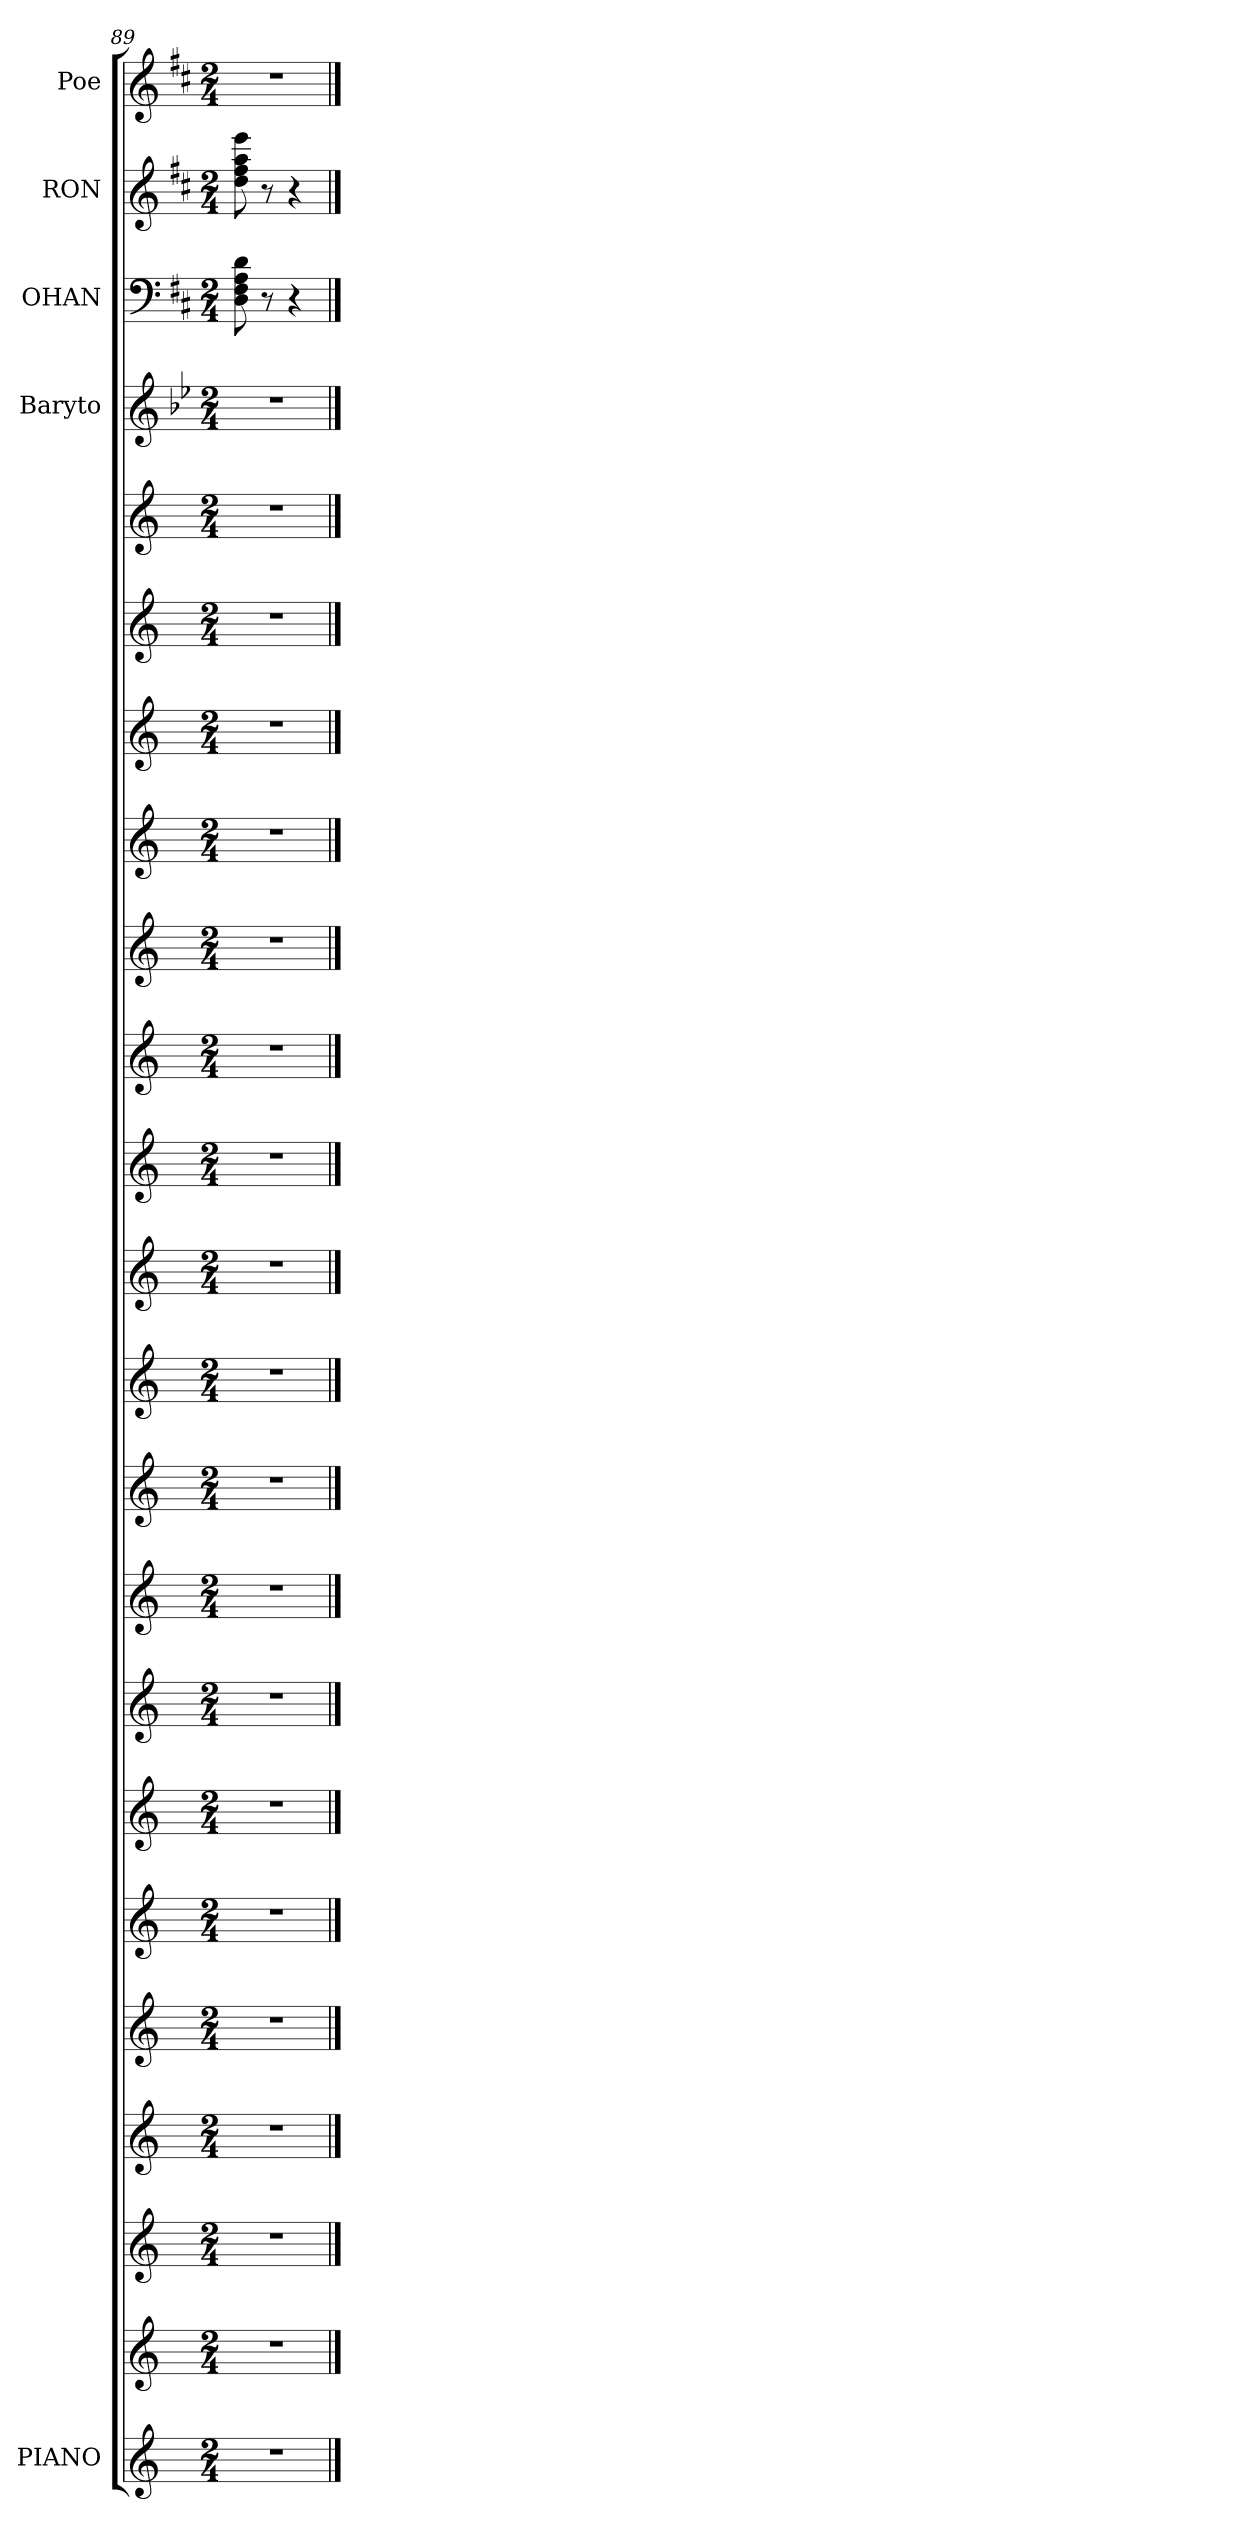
**kern	**kern	**kern	**kern	**kern	**kern	**kern	**kern	**kern	**kern	**kern	**kern	**kern	**kern	**kern	**kern	**kern	**kern	**kern	**kern	**kern	**kern	**kern
*part23	*part22	*part21	*part20	*part19	*part18	*part17	*part16	*part15	*part14	*part13	*part12	*part11	*part10	*part9	*part8	*part7	*part6	*part5	*part4	*part3	*part2	*part1
*staff23	*staff22	*staff21	*staff20	*staff19	*staff18	*staff17	*staff16	*staff15	*staff14	*staff13	*staff12	*staff11	*staff10	*staff9	*staff8	*staff7	*staff6	*staff5	*staff4	*staff3	*staff2	*staff1
*I"PIANO	*	*	*	*	*	*	*	*	*	*	*	*	*	*	*	*	*	*	*I"Baryto	*I"OHAN	*I"RON	*I"Poe
*I'Pno	*	*	*	*	*	*	*	*	*	*	*	*	*	*	*	*	*	*	*I'Bar.	*I'OHA.	*I'RON	*I'Poe
*clefG2	*clefG2	*clefG2	*clefG2	*clefG2	*clefG2	*clefG2	*clefG2	*clefG2	*clefG2	*clefG2	*clefG2	*clefG2	*clefG2	*clefG2	*clefG2	*clefG2	*clefG2	*clefG2	*clefG2	*clefF4	*clefG2	*clefG2
*	*	*	*	*	*	*	*	*	*	*	*	*	*	*	*	*	*	*	*ITrd8c14	*	*	*
*k[]	*k[]	*k[]	*k[]	*k[]	*k[]	*k[]	*k[]	*k[]	*k[]	*k[]	*k[]	*k[]	*k[]	*k[]	*k[]	*k[]	*k[]	*k[]	*k[b-e-]	*k[f#c#]	*k[f#c#]	*k[f#c#]
*C:	*C:	*C:	*C:	*C:	*C:	*C:	*C:	*C:	*C:	*C:	*C:	*C:	*C:	*C:	*C:	*C:	*C:	*C:	*B-:	*D:	*D:	*D:
*M2/4	*M2/4	*M2/4	*M2/4	*M2/4	*M2/4	*M2/4	*M2/4	*M2/4	*M2/4	*M2/4	*M2/4	*M2/4	*M2/4	*M2/4	*M2/4	*M2/4	*M2/4	*M2/4	*M2/4	*M2/4	*M2/4	*M2/4
=89	=89	=89	=89	=89	=89	=89	=89	=89	=89	=89	=89	=89	=89	=89	=89	=89	=89	=89	=89	=89	=89	=89
2r	2r	2r	2r	2r	2r	2r	2r	2r	2r	2r	2r	2r	2r	2r	2r	2r	2r	2r	2r	8D\ 8F#\ 8A\ 8d\	8dd\ 8ff#\ 8aa\ 8eee\	2r
.	.	.	.	.	.	.	.	.	.	.	.	.	.	.	.	.	.	.	.	8r	8r	.
.	.	.	.	.	.	.	.	.	.	.	.	.	.	.	.	.	.	.	.	4r	4r	.
==	==	==	==	==	==	==	==	==	==	==	==	==	==	==	==	==	==	==	==	==	==	==
*-	*-	*-	*-	*-	*-	*-	*-	*-	*-	*-	*-	*-	*-	*-	*-	*-	*-	*-	*-	*-	*-	*-
